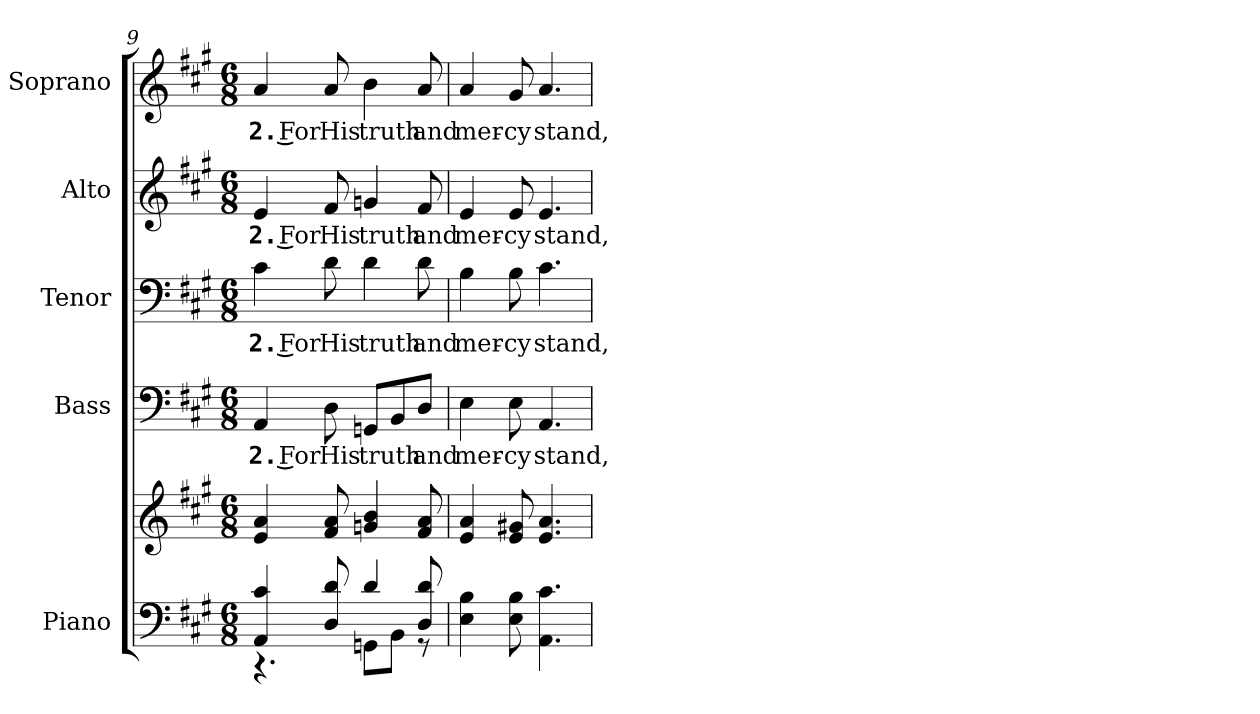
**kern	**kern	**kern	**text	**kern	**text	**kern	**text	**kern	**text
*part5	*part5	*part4	*part4	*part3	*part3	*part2	*part2	*part1	*part1
*staff6	*staff5	*staff4	*staff4	*staff3	*staff3	*staff2	*staff2	*staff1	*staff1
*I"Piano	*	*I"Bass	*	*I"Tenor	*	*I"Alto	*	*I"Soprano	*
*I'Pno.	*	*I'B.	*	*I'T.	*	*I'A.	*	*I'S.	*
!!LO:PB:g=z
*clefF4	*clefG2	*clefF4	*	*clefF4	*	*clefG2	*	*clefG2	*
*k[f#c#g#]	*k[f#c#g#]	*k[f#c#g#]	*	*k[f#c#g#]	*	*k[f#c#g#]	*	*k[f#c#g#]	*
*A:	*A:	*A:	*	*A:	*	*A:	*	*A:	*
*M6/8	*M6/8	*M6/8	*	*M6/8	*	*M6/8	*	*M6/8	*
=9	=9	=9	=9	=9	=9	=9	=9	=9	=9
*^	*	*	*	*	*	*	*	*	*
!	!	!	!	!LO:LY:b:color=#000000	!	!	!	!	!	!
!	!	!	!	!	!	!LO:LY:b:color=#000000	!	!	!	!
!	!	!	!	!	!	!	!	!LO:LY:b:color=#000000	!	!
!	!	!	!	!	!	!	!	!	!	!LO:LY:b:color=#000000
4AAi/ 4c#i	4.r	4ei/ 4ai	4AAi/	2. For	4c#i\	2. For	4ei/	2. For	4ai/	2. For
!	!	!	!	!LO:LY:b:color=#000000	!	!	!	!	!	!
!	!	!	!	!	!	!LO:LY:b:color=#000000	!	!	!	!
!	!	!	!	!	!	!	!	!LO:LY:b:color=#000000	!	!
!	!	!	!	!	!	!	!	!	!	!LO:LY:b:color=#000000
8Di/ 8di	.	8f#i/ 8ai	8Di\	His	8di\	His	8f#i/	His	8ai/	His
!	!	!	!	!LO:LY:b:color=#000000	!	!	!	!	!	!
!	!	!	!	!	!	!LO:LY:b:color=#000000	!	!	!	!
!	!	!	!	!	!	!	!	!LO:LY:b:color=#000000	!	!
!	!	!	!	!	!	!	!	!	!	!LO:LY:b:color=#000000
4di/	8GGni\L	4gni/ 4bi	8GGni/L	truth	4di\	truth	4gni/	truth	4bi\	truth
.	8BBi\J	.	8BBi/	.	.	.	.	.	.	.
!	!	!	!	!LO:LY:b:color=#000000	!	!	!	!	!	!
!	!	!	!	!	!	!LO:LY:b:color=#000000	!	!	!	!
!	!	!	!	!	!	!	!	!LO:LY:b:color=#000000	!	!
!	!	!	!	!	!	!	!	!	!	!LO:LY:b:color=#000000
8Di/ 8di	8r	8f#i/ 8ai	8Di/J	and	8di\	and	8f#i/	and	8ai/	and
*v	*v	*	*	*	*	*	*	*	*	*
=10	=10	=10	=10	=10	=10	=10	=10	=10	=10
*^	*	*	*	*	*	*	*	*	*
!	!	!	!	!LO:LY:b:color=#000000	!	!	!	!	!	!
*v	*v	*	*	*	*	*	*	*	*	*
*^	*	*	*	*	*	*	*	*	*
!	!	!	!	!	!	!LO:LY:b:color=#000000	!	!	!	!
*v	*v	*	*	*	*	*	*	*	*	*
*^	*	*	*	*	*	*	*	*	*
!	!	!	!	!	!	!	!	!LO:LY:b:color=#000000	!	!
*v	*v	*	*	*	*	*	*	*	*	*
*^	*	*	*	*	*	*	*	*	*
!	!	!	!	!	!	!	!	!	!	!LO:LY:b:color=#000000
*v	*v	*	*	*	*	*	*	*	*	*
4Ei\ 4Bi	4ei/ 4ai	4Ei\	mer-	4Bi\	mer-	4ei/	mer-	4ai/	mer-
!	!	!	!LO:LY:b:color=#000000	!	!	!	!	!	!
!	!	!	!	!	!LO:LY:b:color=#000000	!	!	!	!
!	!	!	!	!	!	!	!LO:LY:b:color=#000000	!	!
!	!	!	!	!	!	!	!	!	!LO:LY:b:color=#000000
8Ei\ 8Bi	8ei/ 8g#Xi	8Ei\	-cy	8Bi\	-cy	8ei/	-cy	8g#i/	-cy
!	!	!	!LO:LY:b:color=#000000	!	!	!	!	!	!
!	!	!	!	!	!LO:LY:b:color=#000000	!	!	!	!
!	!	!	!	!	!	!	!LO:LY:b:color=#000000	!	!
!	!	!	!	!	!	!	!	!	!LO:LY:b:color=#000000
4.AAi\ 4.c#i	4.ei/ 4.ai	4.AAi/	stand,	4.c#i\	stand,	4.ei/	stand,	4.ai/	stand,
=	=	=	=	=	=	=	=	=	=
*-	*-	*-	*-	*-	*-	*-	*-	*-	*-
